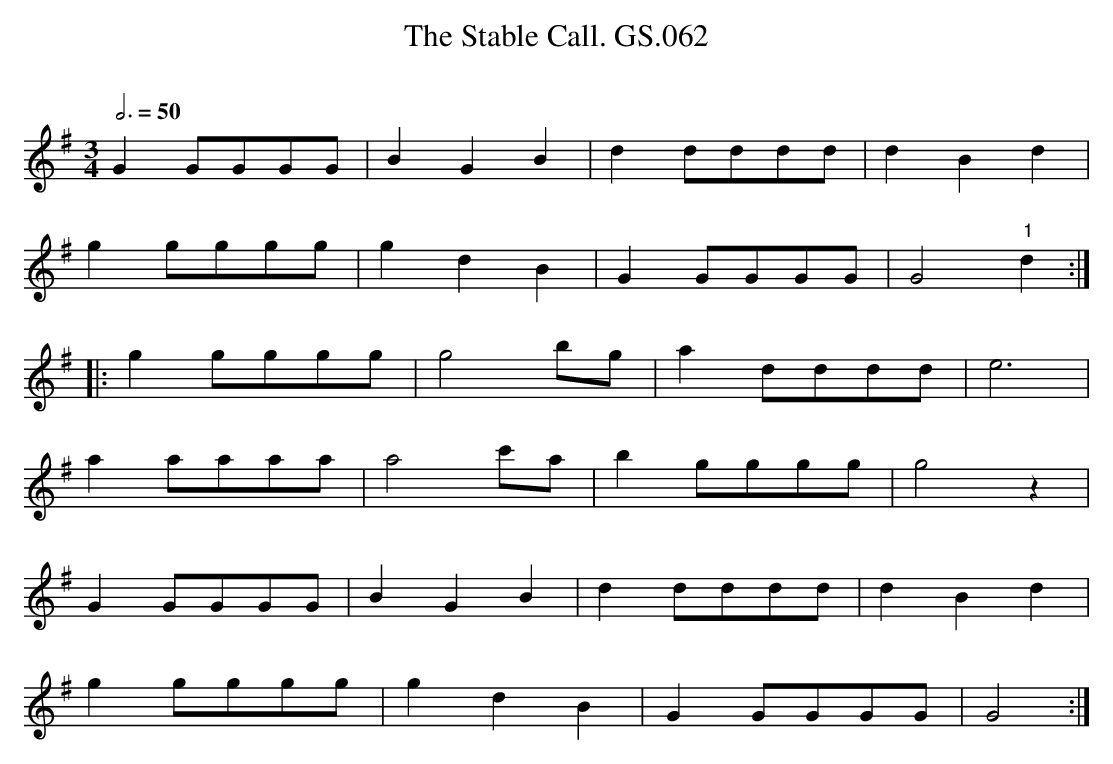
X:1
T:Stable Call. GS.062, The
M:3/4
L:1/8
Q:3/4=50
O:
K:G major
G2GGGG | B2G2B2 | d2 dddd | d2B2d2 |
g2gggg | g2d2B2 | G2 GGGG | G4 "1"d2 :|
|:g2 gggg | g4 bg | a2 dddd | e6 |
a2 aaaa | a4 c'a | b2 gggg | g4 z2 |
G2 GGGG | B2G2B2 | d2 dddd | d2B2d2 |
g2 gggg | g2d2B2 | G2 GGGG | G4 :|
